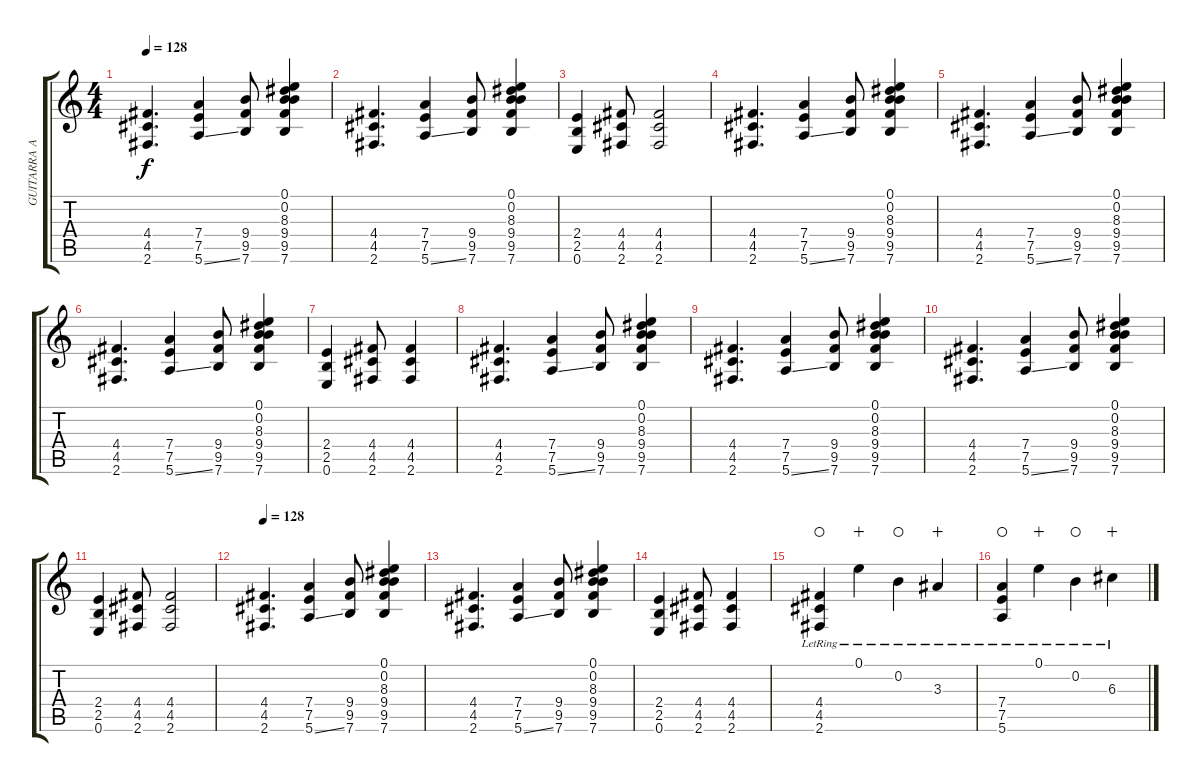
\track ("GUITARRA ACUSTICA" "GUITARRA A") {instrument acousticguitarsteel}
\staff {score tabs}
\tuning (E4 B3 G3 D3 A2 E2) {hide}
\ts (4 4)
\tempo 128
\clef g2
\ks c
(4.4 4.5 2.6).4{d dy f} (7.4 7.5 5.6{ss}).4 (9.4 9.5 7.6).8 (0.1 0.2 8.3 9.4 9.5 7.6).4 |
(4.4 4.5 2.6).4{d} (7.4 7.5 5.6{ss}).4 (9.4 9.5 7.6).8 (0.1 0.2 8.3 9.4 9.5 7.6).4 |
(2.4 2.5 0.6).4 (4.4 4.5 2.6).8 (4.4 4.5 2.6).2 |
(4.4 4.5 2.6).4{d} (7.4 7.5 5.6{ss}).4 (9.4 9.5 7.6).8 (0.1 0.2 8.3 9.4 9.5 7.6).4 |
(4.4 4.5 2.6).4{d} (7.4 7.5 5.6{ss}).4 (9.4 9.5 7.6).8 (0.1 0.2 8.3 9.4 9.5 7.6).4 |
(4.4 4.5 2.6).4{d} (7.4 7.5 5.6{ss}).4 (9.4 9.5 7.6).8 (0.1 0.2 8.3 9.4 9.5 7.6).4 |
(2.4 2.5 0.6).4 (4.4 4.5 2.6).8 (4.4 4.5 2.6).4 |
(4.4 4.5 2.6).4{d} (7.4 7.5 5.6{ss}).4 (9.4 9.5 7.6).8 (0.1 0.2 8.3 9.4 9.5 7.6).4 |
(4.4 4.5 2.6).4{d} (7.4 7.5 5.6{ss}).4 (9.4 9.5 7.6).8 (0.1 0.2 8.3 9.4 9.5 7.6).4 |
(4.4 4.5 2.6).4{d} (7.4 7.5 5.6{ss}).4 (9.4 9.5 7.6).8 (0.1 0.2 8.3 9.4 9.5 7.6).4 |
(2.4 2.5 0.6).4 (4.4 4.5 2.6).8 (4.4 4.5 2.6).2 |
\tempo 128
(4.4 4.5 2.6).4{d} (7.4 7.5 5.6{ss}).4 (9.4 9.5 7.6).8 (0.1 0.2 8.3 9.4 9.5 7.6).4 |
(4.4 4.5 2.6).4{d} (7.4 7.5 5.6{ss}).4 (9.4 9.5 7.6).8 (0.1 0.2 8.3 9.4 9.5 7.6).4 |
(2.4 2.5 0.6).4 (4.4 4.5 2.6).8 (4.4 4.5 2.6).4 |
(4.4{lr} 4.5{lr} 2.6{lr}).4{waho} 0.1{lr}.4{wahc} 0.2{lr}.4{waho} 3.3{lr}.4{wahc} |
(7.4{lr} 7.5{lr} 5.6{lr}).4{waho} 0.1{lr}.4{wahc} 0.2{lr}.4{waho} 6.3{lr}.4{wahc}
